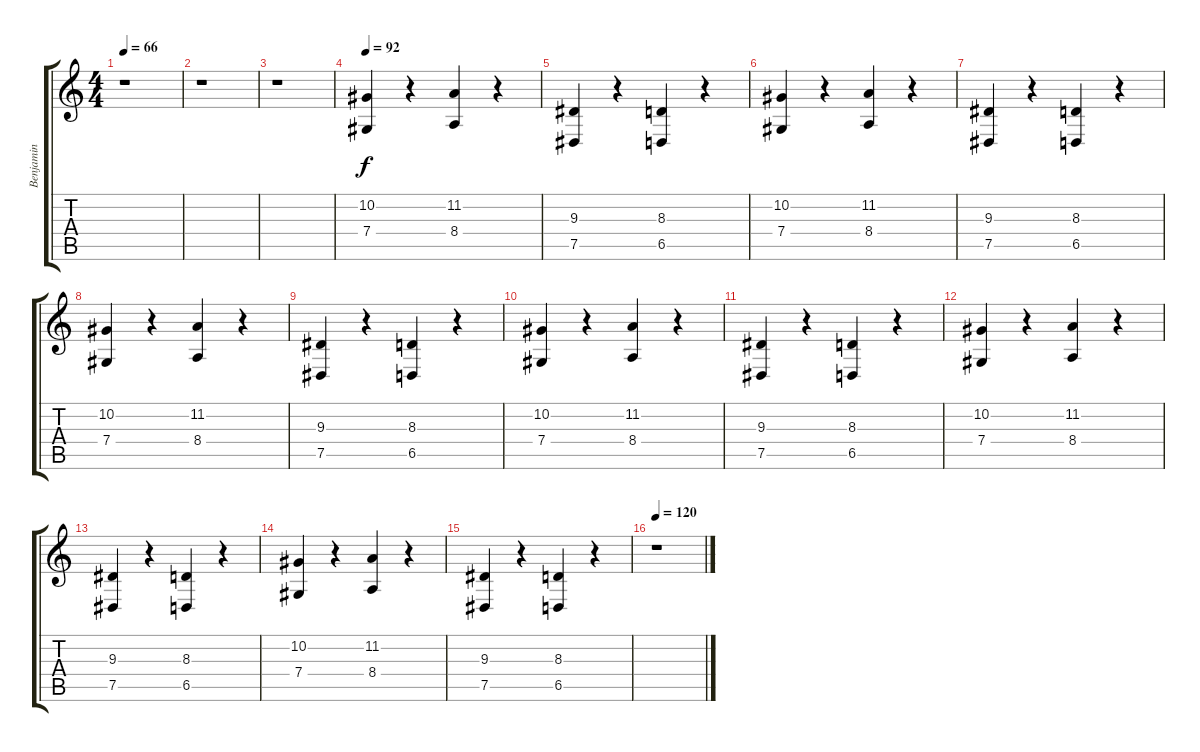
\track ("Benjamin" "Benjamin") {instrument orchestrahit}
\staff {score tabs}
\tuning (Eb4 Bb3 Gb3 Db3 Ab2 Eb2) {hide}
\ts (4 4)
\tempo 66
\clef g2
\ks c
r.1{dy f} |
r.1 |
r.1 |
\tempo 92
(10.2 7.4).4{volume 11 balance 8 instrument orchestrahit} r.4 (11.2 8.4).4 r.4 |
(9.3 7.5).4 r.4 (8.3 6.5).4 r.4 |
(10.2 7.4).4 r.4 (11.2 8.4).4 r.4 |
(9.3 7.5).4 r.4 (8.3 6.5).4 r.4 |
(10.2 7.4).4 r.4 (11.2 8.4).4 r.4 |
(9.3 7.5).4 r.4 (8.3 6.5).4 r.4 |
(10.2 7.4).4 r.4 (11.2 8.4).4 r.4 |
(9.3 7.5).4 r.4 (8.3 6.5).4 r.4 |
(10.2 7.4).4 r.4 (11.2 8.4).4 r.4 |
(9.3 7.5).4 r.4 (8.3 6.5).4 r.4 |
(10.2 7.4).4 r.4 (11.2 8.4).4 r.4 |
(9.3 7.5).4 r.4 (8.3 6.5).4 r.4 |
\tempo 120
r.1
